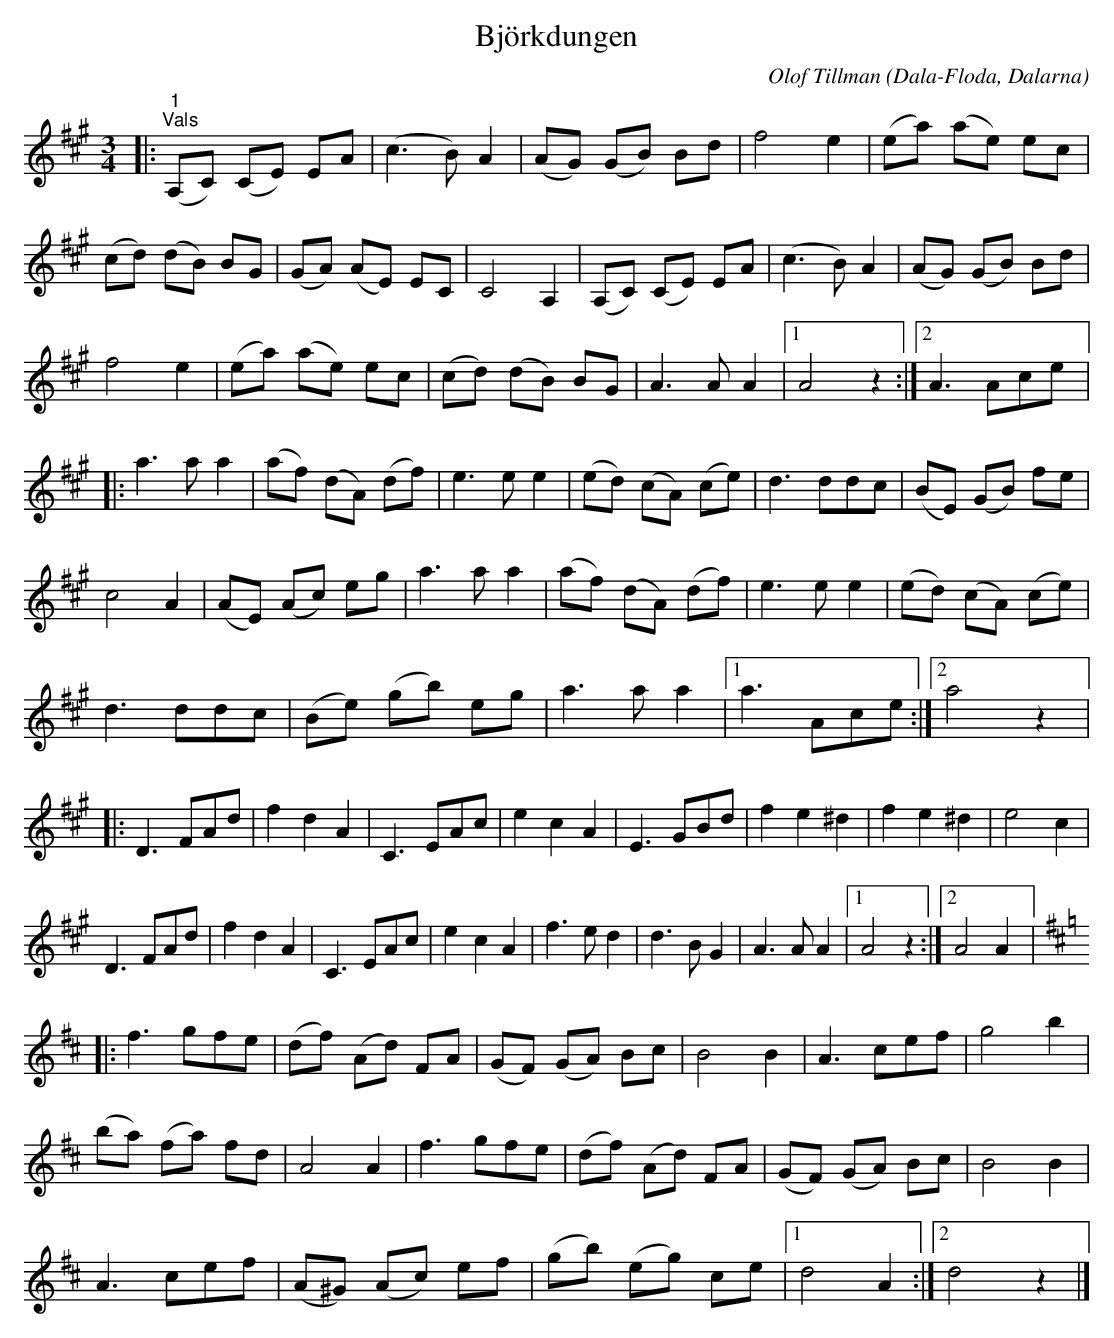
X:1
T:Björkdungen
C:Olof Tillman
O:Dala-Floda, Dalarna
L:1/8
M:3/4
K:A
V:1
|:"^1""^Vals" (A,C) (CE) EA | (c3 B) A2 | (AG) (GB) Bd | f4 e2 | (ea) (ae) ec |
(cd) (dB) BG | (GA) (AE) EC | C4 A,2 | (A,C) (CE) EA | (c3 B) A2 | (AG) (GB) Bd |
f4 e2 | (ea) (ae) ec | (cd) (dB) BG | A3 A A2 |1 A4 z2 :|2 A3 Ace |:
a3 a a2 | (af) (dA) (df) | e3 e e2 | (ed) (cA) (ce) | d3 ddc | (BE) (GB) fe |
c4 A2 | (AE) (Ac) eg | a3 a a2 | (af) (dA) (df) | e3 e e2 | (ed) (cA) (ce) |
d3 ddc | (Be) (gb) eg | a3 a a2 |1 a3 Ace :|2 a4 z2 |:
D3 FAd | f2 d2 A2 | C3 EAc | e2 c2 A2 | E3 GBd | f2 e2 ^d2 | f2 e2 ^d2 | e4 c2 |
D3 FAd | f2 d2 A2 | C3 EAc | e2 c2 A2 | f3 e d2 | d3 B G2 | A3 A A2 |1 A4 z2 :|2 A4 A2 |:
[K:D] f3 gfe | (df) (Ad) FA | (GF) (GA) Bc | B4 B2 | A3 cef | g4 b2 |
(ba) (fa) fd | A4 A2 | f3 gfe | (df) (Ad) FA | (GF) (GA) Bc | B4 B2 |
 A3 cef | (A^G) (Ac) ef | (gb) (eg) ce |1 d4 A2 :|2 d4 z2 |]
